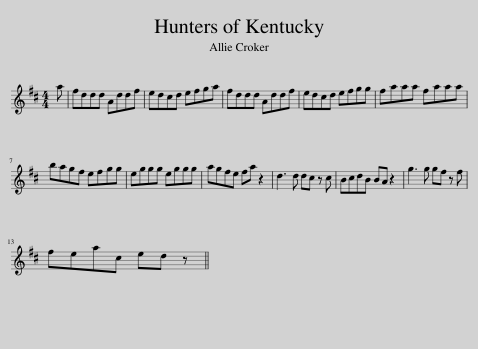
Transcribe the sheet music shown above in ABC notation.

X:1
L:1/8
M:4/4
I:linebreak $
K:D
V:1 treble
V:1
 a | fddd Addf | edcd efga | fddd Addf | edcd efgg | %5
 faaa faaa |$ bagf efgg | eggg eggg | agfe fa z2 | d3 d dc z c | %10
 BcdB BA z2 | g3 g gf z f |$ feac ed z || %13
